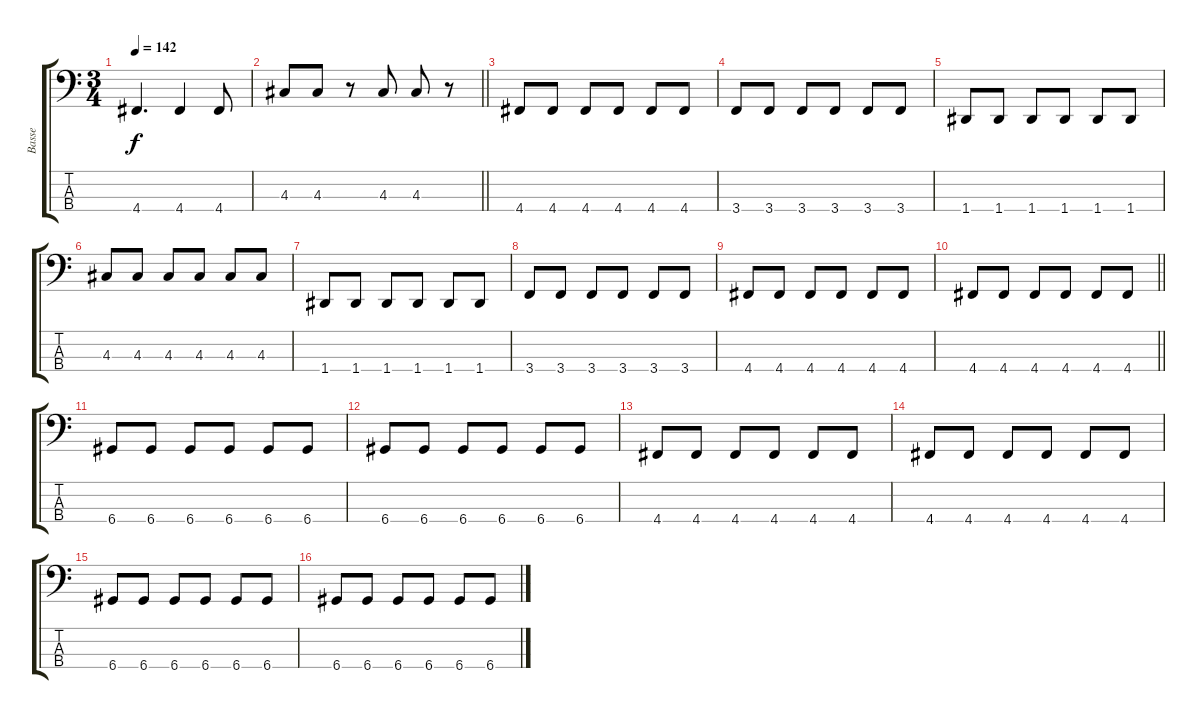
\track ("Basse" "Basse") {instrument electricbasspick}
\staff {score tabs}
\tuning (G2 D2 A1 D1) {hide}
\ts (3 4)
\tempo 142
\clef f4
\ks c
4.4.4{d dy f} 4.4.4 4.4.8 |
\barLineRight lightlight
4.3.8 4.3.8 r.8 4.3.8 4.3.8 r.8 |
4.4.8 4.4.8 4.4.8 4.4.8 4.4.8 4.4.8 |
3.4.8 3.4.8 3.4.8 3.4.8 3.4.8 3.4.8 |
1.4.8 1.4.8 1.4.8 1.4.8 1.4.8 1.4.8 |
4.3.8 4.3.8 4.3.8 4.3.8 4.3.8 4.3.8 |
1.4.8 1.4.8 1.4.8 1.4.8 1.4.8 1.4.8 |
3.4.8 3.4.8 3.4.8 3.4.8 3.4.8 3.4.8 |
4.4.8 4.4.8 4.4.8 4.4.8 4.4.8 4.4.8 |
\barLineRight lightlight
4.4.8 4.4.8 4.4.8 4.4.8 4.4.8 4.4.8 |
6.4.8 6.4.8 6.4.8 6.4.8 6.4.8 6.4.8 |
6.4.8 6.4.8 6.4.8 6.4.8 6.4.8 6.4.8 |
4.4.8 4.4.8 4.4.8 4.4.8 4.4.8 4.4.8 |
4.4.8 4.4.8 4.4.8 4.4.8 4.4.8 4.4.8 |
6.4.8 6.4.8 6.4.8 6.4.8 6.4.8 6.4.8 |
6.4.8 6.4.8 6.4.8 6.4.8 6.4.8 6.4.8
